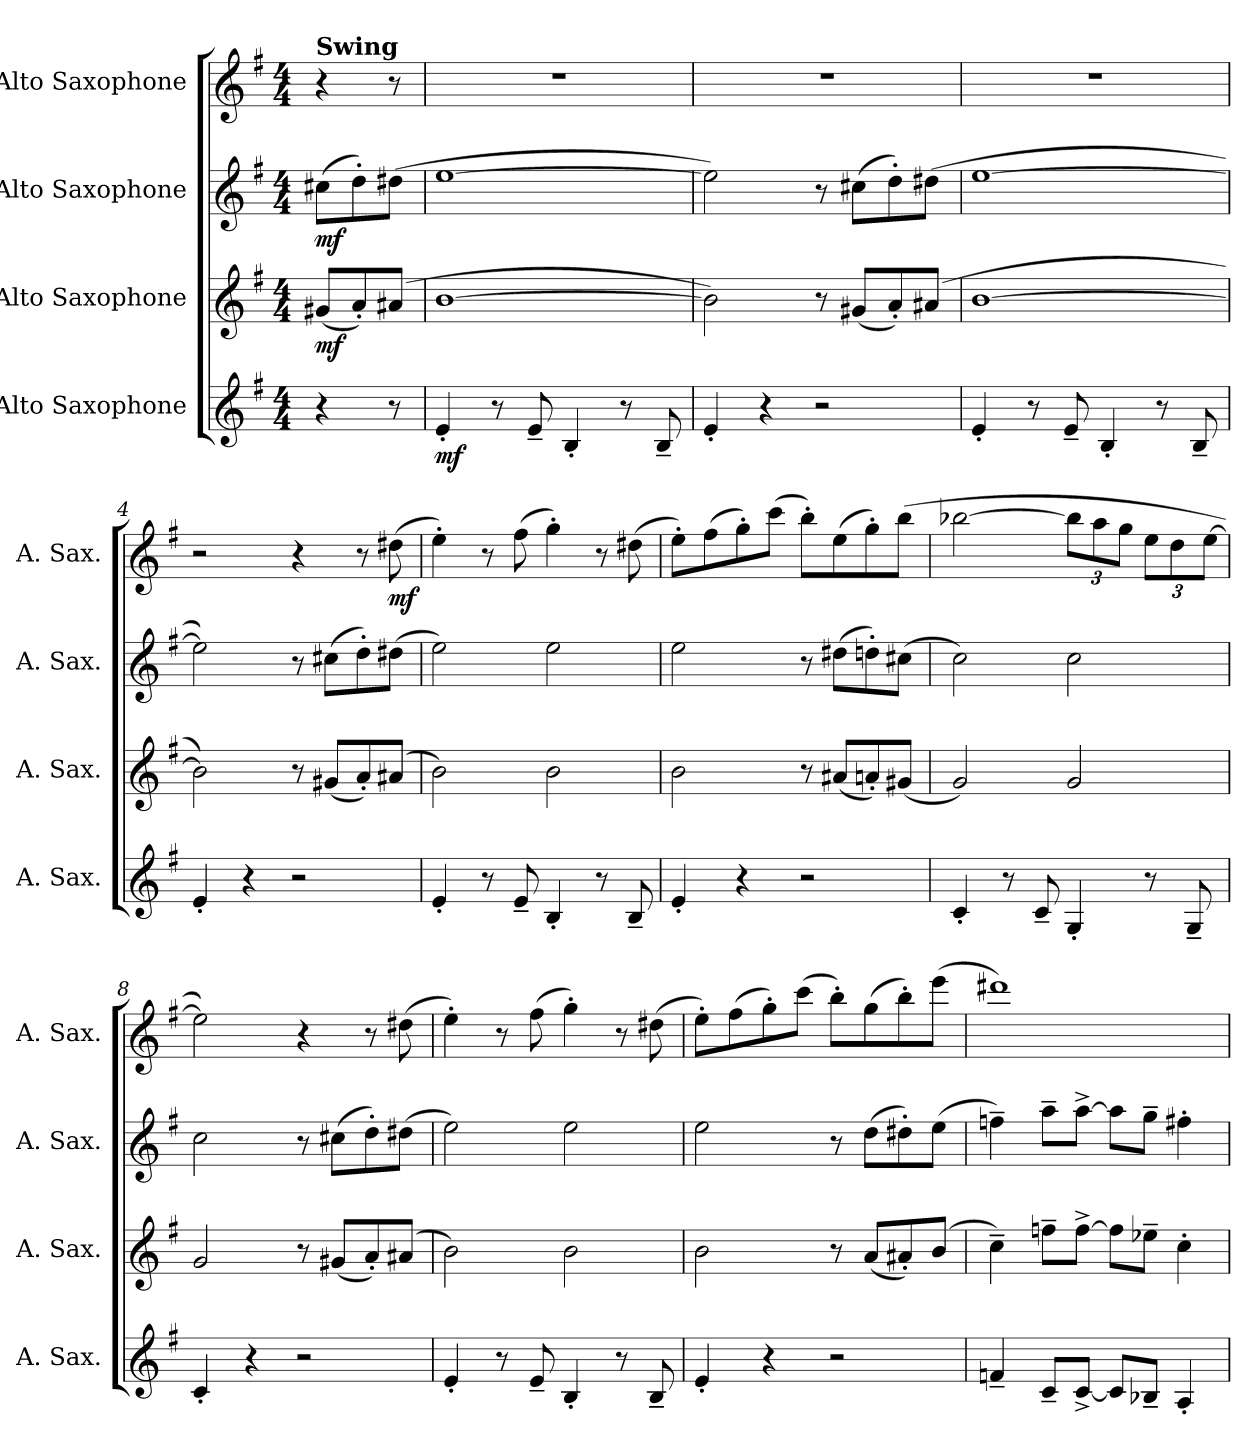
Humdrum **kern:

**kern	**dynam	**kern	**dynam	**kern	**dynam	**kern	**dynam
*part4	*part4	*part3	*part3	*part2	*part2	*part1	*part1
*staff4	*staff4	*staff3	*staff3	*staff2	*staff2	*staff1	*staff1
*I"Alto Saxophone	*	*I"Alto Saxophone	*	*I"Alto Saxophone	*	*I"Alto Saxophone	*
*I'A. Sax.	*	*I'A. Sax.	*	*I'A. Sax.	*	*I'A. Sax.	*
*clefG2	*	*clefG2	*	*clefG2	*	*clefG2	*
*ITrd5c9	*	*ITrd5c9	*	*ITrd5c9	*	*ITrd5c9	*
*k[b-e-]	*	*k[b-e-]	*	*k[b-e-]	*	*k[b-e-]	*
*M4/4	*	*M4/4	*	*M4/4	*	*M4/4	*
*MM110	*	*MM110	*	*MM110	*	*MM110	*
=	=	=	=	=	=	=	=
!	!	!	!	!	!	!LO:TX:B:t=Swing	!
!	!	!	!LO:DY:b	!	!LO:DY:b	!	!
4r	.	(<8Bn/L	mf	(>8en\L	mf	4r	.
.	.	8c'/)	.	8f'\)	.	.	.
8r	.	(>8c#X/J	.	(>8f#X\J	.	8r	.
=1	=1	=1	=1	=1	=1	=1	=1
!	!LO:DY:b	!	!	!	!	!	!
4G'/	mf	[1d	.	[1g	.	1r	.
8r	.	.	.	.	.	.	.
8G~/	.	.	.	.	.	.	.
4D'/	.	.	.	.	.	.	.
8r	.	.	.	.	.	.	.
8D~/	.	.	.	.	.	.	.
=2	=2	=2	=2	=2	=2	=2	=2
4G'/	.	2d\])	.	2g\])	.	1r	.
4r	.	.	.	.	.	.	.
2r	.	8r	.	8r	.	.	.
.	.	(<8Bn/L	.	(>8en\L	.	.	.
.	.	8c'/)	.	8f'\)	.	.	.
.	.	(>8c#X/J	.	(>8f#X\J	.	.	.
=3	=3	=3	=3	=3	=3	=3	=3
4G'/	.	[1d	.	[1g	.	1r	.
8r	.	.	.	.	.	.	.
8G~/	.	.	.	.	.	.	.
4D'/	.	.	.	.	.	.	.
8r	.	.	.	.	.	.	.
8D~/	.	.	.	.	.	.	.
=4	=4	=4	=4	=4	=4	=4	=4
4G'/	.	2d\])	.	2g\])	.	2r	.
4r	.	.	.	.	.	.	.
2r	.	8r	.	8r	.	4r	.
.	.	(<8Bn/L	.	(>8en\L	.	.	.
.	.	8c'/)	.	8f'\)	.	8r	.
!	!	!	!	!	!	!	!LO:DY:b
.	.	(<8c#X/J	.	(>8f#X\J	.	(>8f#X\	mf
!!LO:LB:g=z
=5	=5	=5	=5	=5	=5	=5	=5
4G'/	.	2d\)	.	2g\)	.	4g'\)	.
8r	.	.	.	.	.	8r	.
8G~/	.	.	.	.	.	(>8a\	.
4D'/	.	2d\	.	2g\	.	4b-'\)	.
8r	.	.	.	.	.	8r	.
8D~/	.	.	.	.	.	(>8f#X\	.
=6	=6	=6	=6	=6	=6	=6	=6
4G'/	.	2d\	.	2g\	.	8g'\L)	.
.	.	.	.	.	.	(>8a\	.
4r	.	.	.	.	.	8b-'\)	.
.	.	.	.	.	.	(>8ee-\J	.
2r	.	8r	.	8r	.	8dd'\L)	.
.	.	(<8c#X/L	.	(>8f#X\L	.	(>8g\	.
.	.	8cn'/)	.	8fn'\)	.	8b-'\)	.
.	.	(<8Bn/J	.	(>8en\J	.	(>8dd\J	.
=7	=7	=7	=7	=7	=7	=7	=7
4E-'/	.	2B-/)	.	2e-\)	.	[2dd-X\	.
8r	.	.	.	.	.	.	.
8E-~/	.	.	.	.	.	.	.
*	*	*	*	*	*	*Xbrackettup	*
4BB-'/	.	2B-/	.	2e-\	.	12dd-\L]	.
.	.	.	.	.	.	12cc\	.
.	.	.	.	.	.	12b-\J	.
8r	.	.	.	.	.	12g\L	.
.	.	.	.	.	.	12f\	.
8BB-~/	.	.	.	.	.	.	.
.	.	.	.	.	.	[12g\J	.
=8	=8	=8	=8	=8	=8	=8	=8
4E-'/	.	2B-/	.	2e-\	.	2g\])	.
4r	.	.	.	.	.	.	.
2r	.	8r	.	8r	.	4r	.
.	.	(<8Bn/L	.	(>8en\L	.	.	.
.	.	8c'/)	.	8f'\)	.	8r	.
.	.	(<8c#X/J	.	(>8f#X\J	.	(>8f#X\	.
!!LO:PB:g=z
=9	=9	=9	=9	=9	=9	=9	=9
4G'/	.	2d\)	.	2g\)	.	4g'\)	.
8r	.	.	.	.	.	8r	.
8G~/	.	.	.	.	.	(>8a\	.
4D'/	.	2d\	.	2g\	.	4b-'\)	.
8r	.	.	.	.	.	8r	.
8D~/	.	.	.	.	.	(>8f#X\	.
=10	=10	=10	=10	=10	=10	=10	=10
4G'/	.	2d\	.	2g\	.	8g'\L)	.
.	.	.	.	.	.	(>8a\	.
4r	.	.	.	.	.	8b-'\)	.
.	.	.	.	.	.	(>8ee-\J	.
2r	.	8r	.	8r	.	8dd'\L)	.
.	.	(<8c/L	.	(>8f\L	.	(>8b-\	.
.	.	8c#X'/)	.	8f#X'\)	.	8dd'\)	.
.	.	(<8d/J	.	(>8g\J	.	(>8gg\J	.
=11	=11	=11	=11	=11	=11	=11	=11
4A-X~/	.	4e-~\)	.	4a-X~\)	.	1ff#X)	.
8E-~/L	.	8a-X~\L	.	8cc~\L	.	.	.
[8E-^/J	.	[8a-^\J	.	[8cc^\J	.	.	.
8E-/L]	.	8a-\L]	.	8cc\L]	.	.	.
8D-X~/J	.	8g-X~\J	.	8b-~\J	.	.	.
4C'/	.	4e-'\	.	4an'\	.	.	.
=	=	=	=	=	=	=	=
*-	*-	*-	*-	*-	*-	*-	*-
